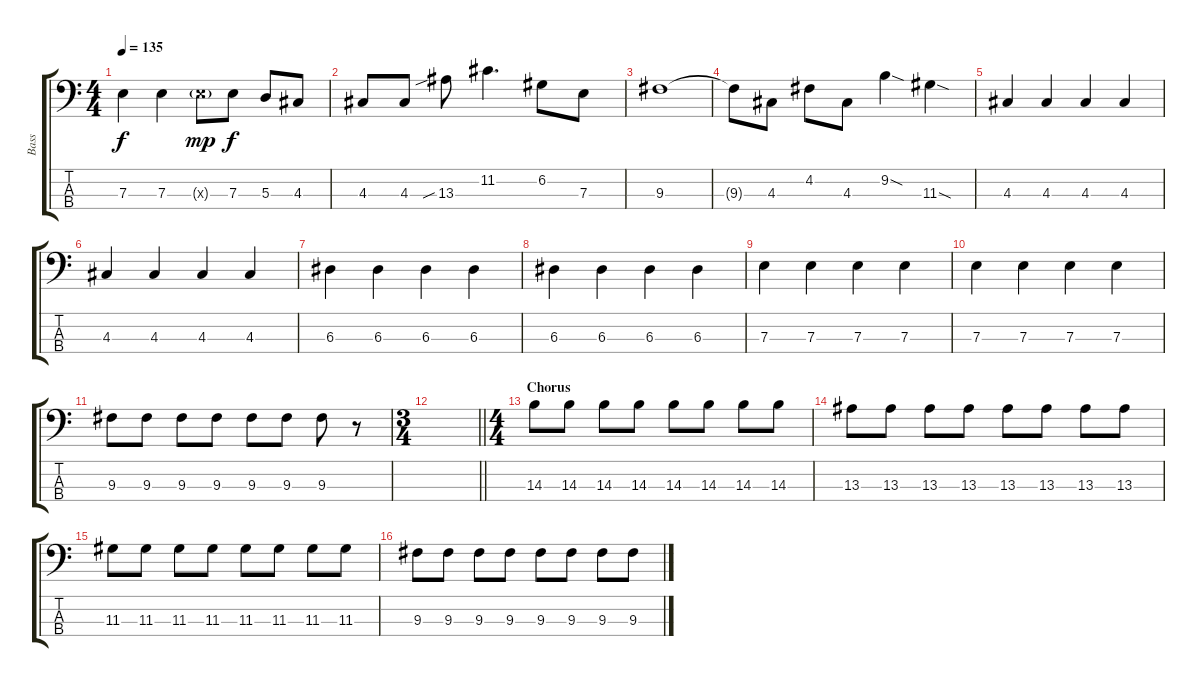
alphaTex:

\track ("Bass" "Bass") {instrument electricbassfinger}
\staff {score tabs}
\tuning (G2 D2 A1 E1) {hide}
\ts (4 4)
\tempo 135
\clef f4
\ks c
7.3.4{dy f} 7.3.4 7.3{g x}.8{dy mp} 7.3.8{dy f} 5.3.8 4.3.8 |
4.3.8 4.3.8 13.3{sib}.8 11.2.4{d} 6.2.8 7.3.8 |
9.3.1 |
9.3{t}.8 4.3.8 4.2.8 4.3.8 9.2{sod}.4 11.3{sod}.4 |
4.3.4 4.3.4 4.3.4 4.3.4 |
4.3.4 4.3.4 4.3.4 4.3.4 |
6.3.4 6.3.4 6.3.4 6.3.4 |
6.3.4 6.3.4 6.3.4 6.3.4 |
7.3.4 7.3.4 7.3.4 7.3.4 |
7.3.4 7.3.4 7.3.4 7.3.4 |
9.3.8 9.3.8 9.3.8 9.3.8 9.3.8 9.3.8 9.3.8 r.8 |
\ts (3 4)
\barLineRight lightlight
|
\ts (4 4)
\section ("" "Chorus")
14.3.8 14.3.8 14.3.8 14.3.8 14.3.8 14.3.8 14.3.8 14.3.8 |
13.3.8 13.3.8 13.3.8 13.3.8 13.3.8 13.3.8 13.3.8 13.3.8 |
11.3.8 11.3.8 11.3.8 11.3.8 11.3.8 11.3.8 11.3.8 11.3.8 |
9.3.8 9.3.8 9.3.8 9.3.8 9.3.8 9.3.8 9.3.8 9.3.8
